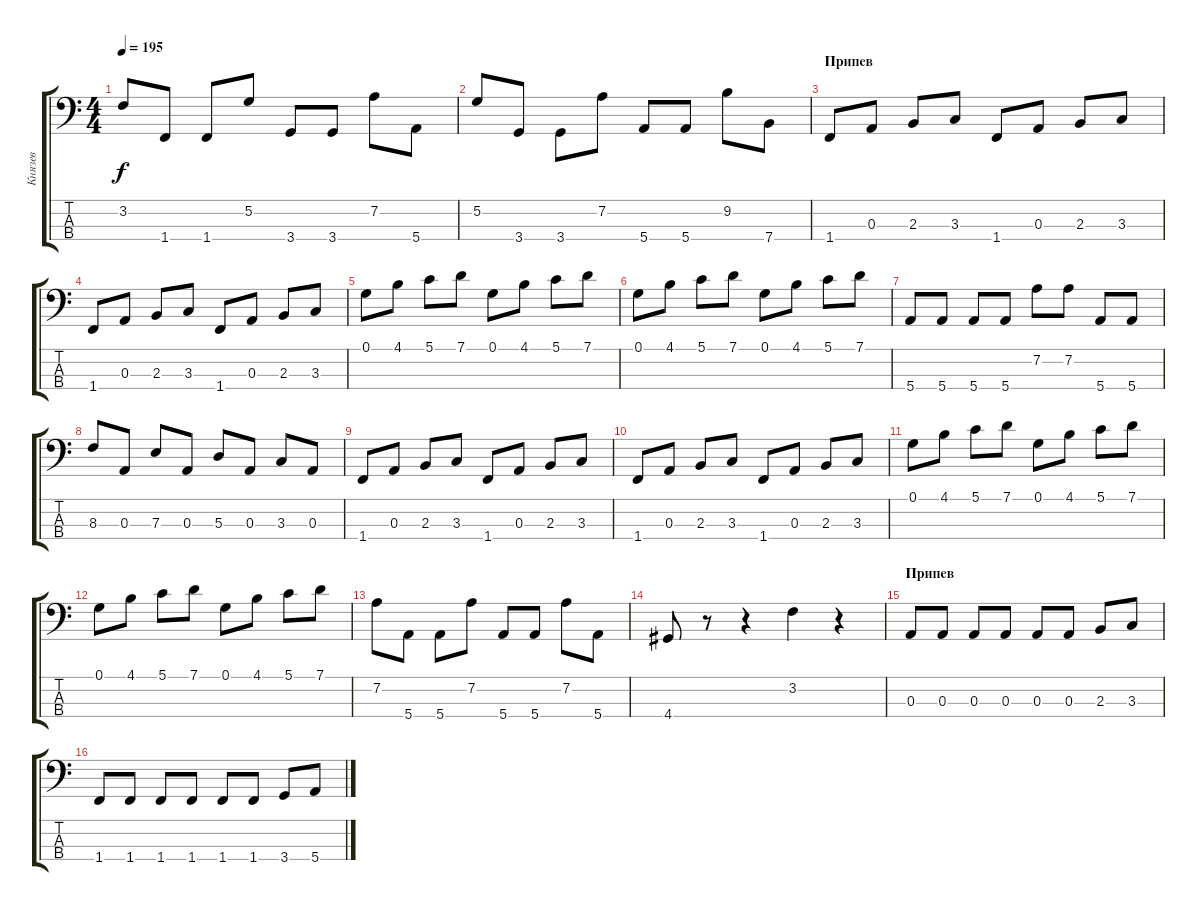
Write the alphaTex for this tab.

\track ("Князев" "Князев") {instrument electricbassfinger}
\staff {score tabs}
\tuning (G2 D2 A1 E1) {hide}
\ts (4 4)
\tempo 195
\clef f4
\ks c
3.2.8{dy f} 1.4.8 1.4.8 5.2.8 3.4.8 3.4.8 7.2.8 5.4.8 |
5.2.8 3.4.8 3.4.8 7.2.8 5.4.8 5.4.8 9.2.8 7.4.8 |
\section ("" "Припев")
1.4.8 0.3.8 2.3.8 3.3.8 1.4.8 0.3.8 2.3.8 3.3.8 |
1.4.8 0.3.8 2.3.8 3.3.8 1.4.8 0.3.8 2.3.8 3.3.8 |
0.1.8 4.1.8 5.1.8 7.1.8 0.1.8 4.1.8 5.1.8 7.1.8 |
0.1.8 4.1.8 5.1.8 7.1.8 0.1.8 4.1.8 5.1.8 7.1.8 |
5.4.8 5.4.8 5.4.8 5.4.8 7.2.8 7.2.8 5.4.8 5.4.8 |
8.3.8 0.3.8 7.3.8 0.3.8 5.3.8 0.3.8 3.3.8 0.3.8 |
1.4.8 0.3.8 2.3.8 3.3.8 1.4.8 0.3.8 2.3.8 3.3.8 |
1.4.8 0.3.8 2.3.8 3.3.8 1.4.8 0.3.8 2.3.8 3.3.8 |
0.1.8 4.1.8 5.1.8 7.1.8 0.1.8 4.1.8 5.1.8 7.1.8 |
0.1.8 4.1.8 5.1.8 7.1.8 0.1.8 4.1.8 5.1.8 7.1.8 |
7.2.8 5.4.8 5.4.8 7.2.8 5.4.8 5.4.8 7.2.8 5.4.8 |
4.4.8 r.8 r.4 3.2.4 r.4 |
\section ("" "Припев")
0.3.8 0.3.8 0.3.8 0.3.8 0.3.8 0.3.8 2.3.8 3.3.8 |
1.4.8 1.4.8 1.4.8 1.4.8 1.4.8 1.4.8 3.4.8 5.4.8
